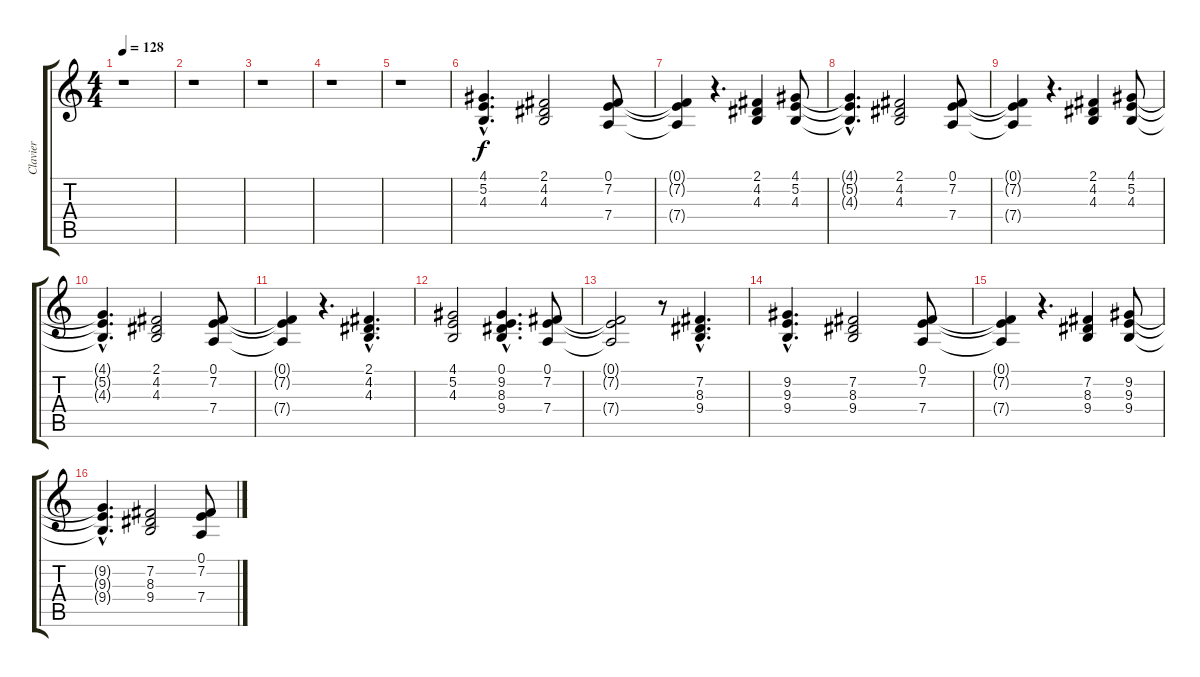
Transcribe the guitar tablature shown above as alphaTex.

\track ("Clavier" "Clavier") {instrument electricpiano1}
\staff {score tabs}
\tuning (E4 B3 G3 D3 A2 E2) {hide}
\ts (4 4)
\tempo 128
\clef g2
\ks c
r.1{dy f} |
r.1 |
r.1 |
r.1 |
r.1 |
(4.1{hac} 5.2{hac} 4.3{hac}).4{d} (2.1 4.2 4.3).2 (0.1 7.2 7.4).8 |
(0.1{t} 7.2{t} 7.4{t}).4 r.4{d} (2.1 4.2 4.3).4 (4.1 5.2 4.3).8 |
(4.1{hac t} 5.2{hac t} 4.3{hac t}).4{d} (2.1 4.2 4.3).2 (0.1 7.2 7.4).8 |
(0.1{t} 7.2{t} 7.4{t}).4 r.4{d} (2.1 4.2 4.3).4 (4.1 5.2 4.3).8 |
(4.1{hac t} 5.2{hac t} 4.3{hac t}).4{d} (2.1 4.2 4.3).2 (0.1 7.2 7.4).8 |
(0.1{t} 7.2{t} 7.4{t}).4 r.4{d} (2.1{hac} 4.2{hac} 4.3{hac}).4{d} |
(4.1 5.2 4.3).2 (0.1{hac} 9.2{hac} 8.3{hac} 9.4{hac}).4{d} (0.1 7.2 7.4).8 |
(0.1{t} 7.2{t} 7.4{t}).2 r.8 (7.2{hac} 8.3{hac} 9.4{hac}).4{d} |
(9.2{hac} 9.3{hac} 9.4{hac}).4{d} (7.2 8.3 9.4).2 (0.1 7.2 7.4).8 |
(0.1{t} 7.2{t} 7.4{t}).4 r.4{d} (7.2 8.3 9.4).4 (9.2 9.3 9.4).8 |
(9.2{hac t} 9.3{hac t} 9.4{hac t}).4{d} (7.2 8.3 9.4).2 (0.1 7.2 7.4).8
